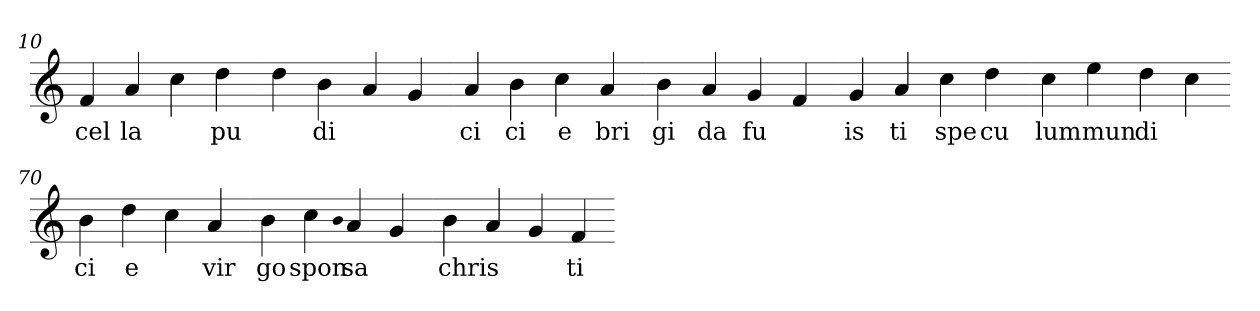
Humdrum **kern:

**kern	**text
*part1	*part1
*staff1	*staff1
*clefG2	*
=10.	=10.
4f	cel
4a	la
4cc	.
4dd	pu
=20.-	=20.-
4dd	.
4b	di
4a	.
4g	.
=30.-	=30.-
4a	ci
4b	ci
4cc	e
4a	bri
=40.-	=40.-
4b	gi
4a	da
4g	fu
4f	.
=50.-	=50.-
4g	is
4a	ti
4cc	spe
4dd	cu
=60.-	=60.-
4cc	lum
4ee	mun
4dd	di
4cc	.
=70.-	=70.-
4b	ci
4dd	e
4cc	.
4a	vir
=80.-	=80.-
4b	go
4cc	spon
qqb	.
4a	sa
4g	.
=90.-	=90.-
4b	chris
4a	.
4g	.
4f	ti
=-	=-
*-	*-
